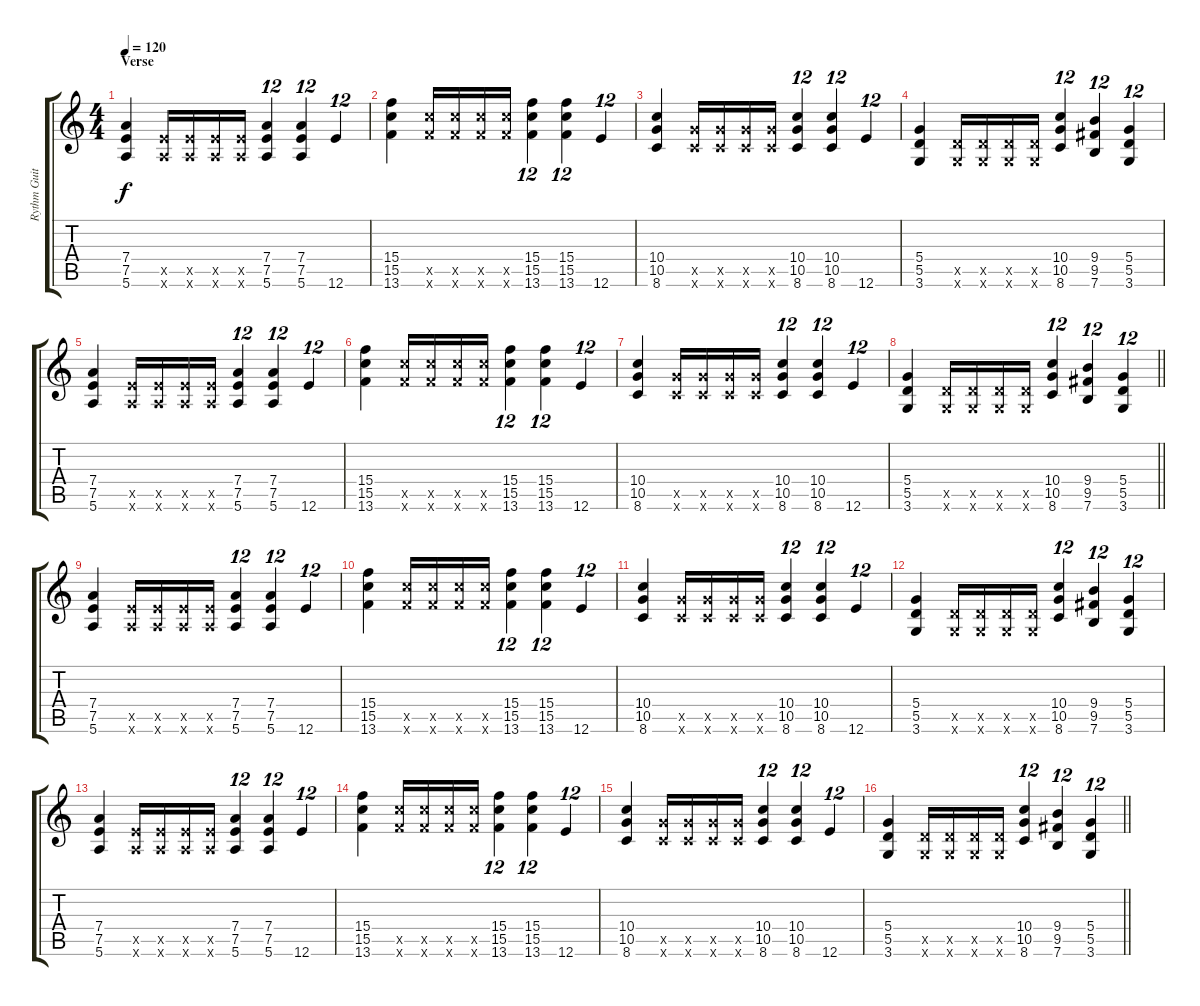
\track ("Rythm Guitar 1" "Rythm Guit") {instrument distortionguitar}
\staff {score tabs}
\tuning (E4 B3 G3 D3 A2 E2) {hide}
\ts (4 4)
\section ("" "Verse")
\tempo 120
\clef g2
\ks c
(7.4 7.5 5.6).4{dy f} (7.5{x} 5.6{x}).16 (7.5{x} 5.6{x}).16 (7.5{x} 5.6{x}).16 (7.5{x} 5.6{x}).16 (7.4 7.5 5.6).4{tu (12 8)} (7.4 7.5 5.6).4{tu (12 8)} 12.6.4{tu (12 8)} |
(15.4 15.5 13.6).4 (15.5{x} 13.6{x}).16 (15.5{x} 13.6{x}).16 (15.5{x} 13.6{x}).16 (15.5{x} 13.6{x}).16 (15.4 15.5 13.6).4{tu (12 8)} (15.4 15.5 13.6).4{tu (12 8)} 12.6.4{tu (12 8)} |
(10.4 10.5 8.6).4 (10.5{x} 8.6{x}).16 (10.5{x} 8.6{x}).16 (10.5{x} 8.6{x}).16 (10.5{x} 8.6{x}).16 (10.4 10.5 8.6).4{tu (12 8)} (10.4 10.5 8.6).4{tu (12 8)} 12.6.4{tu (12 8)} |
(5.4 5.5 3.6).4 (5.5{x} 3.6{x}).16 (5.5{x} 3.6{x}).16 (5.5{x} 3.6{x}).16 (5.5{x} 3.6{x}).16 (10.4 10.5 8.6).4{tu (12 8)} (9.4 9.5 7.6).4{tu (12 8)} (5.4 5.5 3.6).4{tu (12 8)} |
(7.4 7.5 5.6).4 (7.5{x} 5.6{x}).16 (7.5{x} 5.6{x}).16 (7.5{x} 5.6{x}).16 (7.5{x} 5.6{x}).16 (7.4 7.5 5.6).4{tu (12 8)} (7.4 7.5 5.6).4{tu (12 8)} 12.6.4{tu (12 8)} |
(15.4 15.5 13.6).4 (15.5{x} 13.6{x}).16 (15.5{x} 13.6{x}).16 (15.5{x} 13.6{x}).16 (15.5{x} 13.6{x}).16 (15.4 15.5 13.6).4{tu (12 8)} (15.4 15.5 13.6).4{tu (12 8)} 12.6.4{tu (12 8)} |
(10.4 10.5 8.6).4 (10.5{x} 8.6{x}).16 (10.5{x} 8.6{x}).16 (10.5{x} 8.6{x}).16 (10.5{x} 8.6{x}).16 (10.4 10.5 8.6).4{tu (12 8)} (10.4 10.5 8.6).4{tu (12 8)} 12.6.4{tu (12 8)} |
\barLineRight lightlight
(5.4 5.5 3.6).4 (5.5{x} 3.6{x}).16 (5.5{x} 3.6{x}).16 (5.5{x} 3.6{x}).16 (5.5{x} 3.6{x}).16 (10.4 10.5 8.6).4{tu (12 8)} (9.4 9.5 7.6).4{tu (12 8)} (5.4 5.5 3.6).4{tu (12 8)} |
(7.4 7.5 5.6).4 (7.5{x} 5.6{x}).16 (7.5{x} 5.6{x}).16 (7.5{x} 5.6{x}).16 (7.5{x} 5.6{x}).16 (7.4 7.5 5.6).4{tu (12 8)} (7.4 7.5 5.6).4{tu (12 8)} 12.6.4{tu (12 8)} |
(15.4 15.5 13.6).4 (15.5{x} 13.6{x}).16 (15.5{x} 13.6{x}).16 (15.5{x} 13.6{x}).16 (15.5{x} 13.6{x}).16 (15.4 15.5 13.6).4{tu (12 8)} (15.4 15.5 13.6).4{tu (12 8)} 12.6.4{tu (12 8)} |
(10.4 10.5 8.6).4 (10.5{x} 8.6{x}).16 (10.5{x} 8.6{x}).16 (10.5{x} 8.6{x}).16 (10.5{x} 8.6{x}).16 (10.4 10.5 8.6).4{tu (12 8)} (10.4 10.5 8.6).4{tu (12 8)} 12.6.4{tu (12 8)} |
(5.4 5.5 3.6).4 (5.5{x} 3.6{x}).16 (5.5{x} 3.6{x}).16 (5.5{x} 3.6{x}).16 (5.5{x} 3.6{x}).16 (10.4 10.5 8.6).4{tu (12 8)} (9.4 9.5 7.6).4{tu (12 8)} (5.4 5.5 3.6).4{tu (12 8)} |
(7.4 7.5 5.6).4 (7.5{x} 5.6{x}).16 (7.5{x} 5.6{x}).16 (7.5{x} 5.6{x}).16 (7.5{x} 5.6{x}).16 (7.4 7.5 5.6).4{tu (12 8)} (7.4 7.5 5.6).4{tu (12 8)} 12.6.4{tu (12 8)} |
(15.4 15.5 13.6).4 (15.5{x} 13.6{x}).16 (15.5{x} 13.6{x}).16 (15.5{x} 13.6{x}).16 (15.5{x} 13.6{x}).16 (15.4 15.5 13.6).4{tu (12 8)} (15.4 15.5 13.6).4{tu (12 8)} 12.6.4{tu (12 8)} |
(10.4 10.5 8.6).4 (10.5{x} 8.6{x}).16 (10.5{x} 8.6{x}).16 (10.5{x} 8.6{x}).16 (10.5{x} 8.6{x}).16 (10.4 10.5 8.6).4{tu (12 8)} (10.4 10.5 8.6).4{tu (12 8)} 12.6.4{tu (12 8)} |
\barLineRight lightlight
(5.4 5.5 3.6).4 (5.5{x} 3.6{x}).16 (5.5{x} 3.6{x}).16 (5.5{x} 3.6{x}).16 (5.5{x} 3.6{x}).16 (10.4 10.5 8.6).4{tu (12 8)} (9.4 9.5 7.6).4{tu (12 8)} (5.4 5.5 3.6).4{tu (12 8)}
